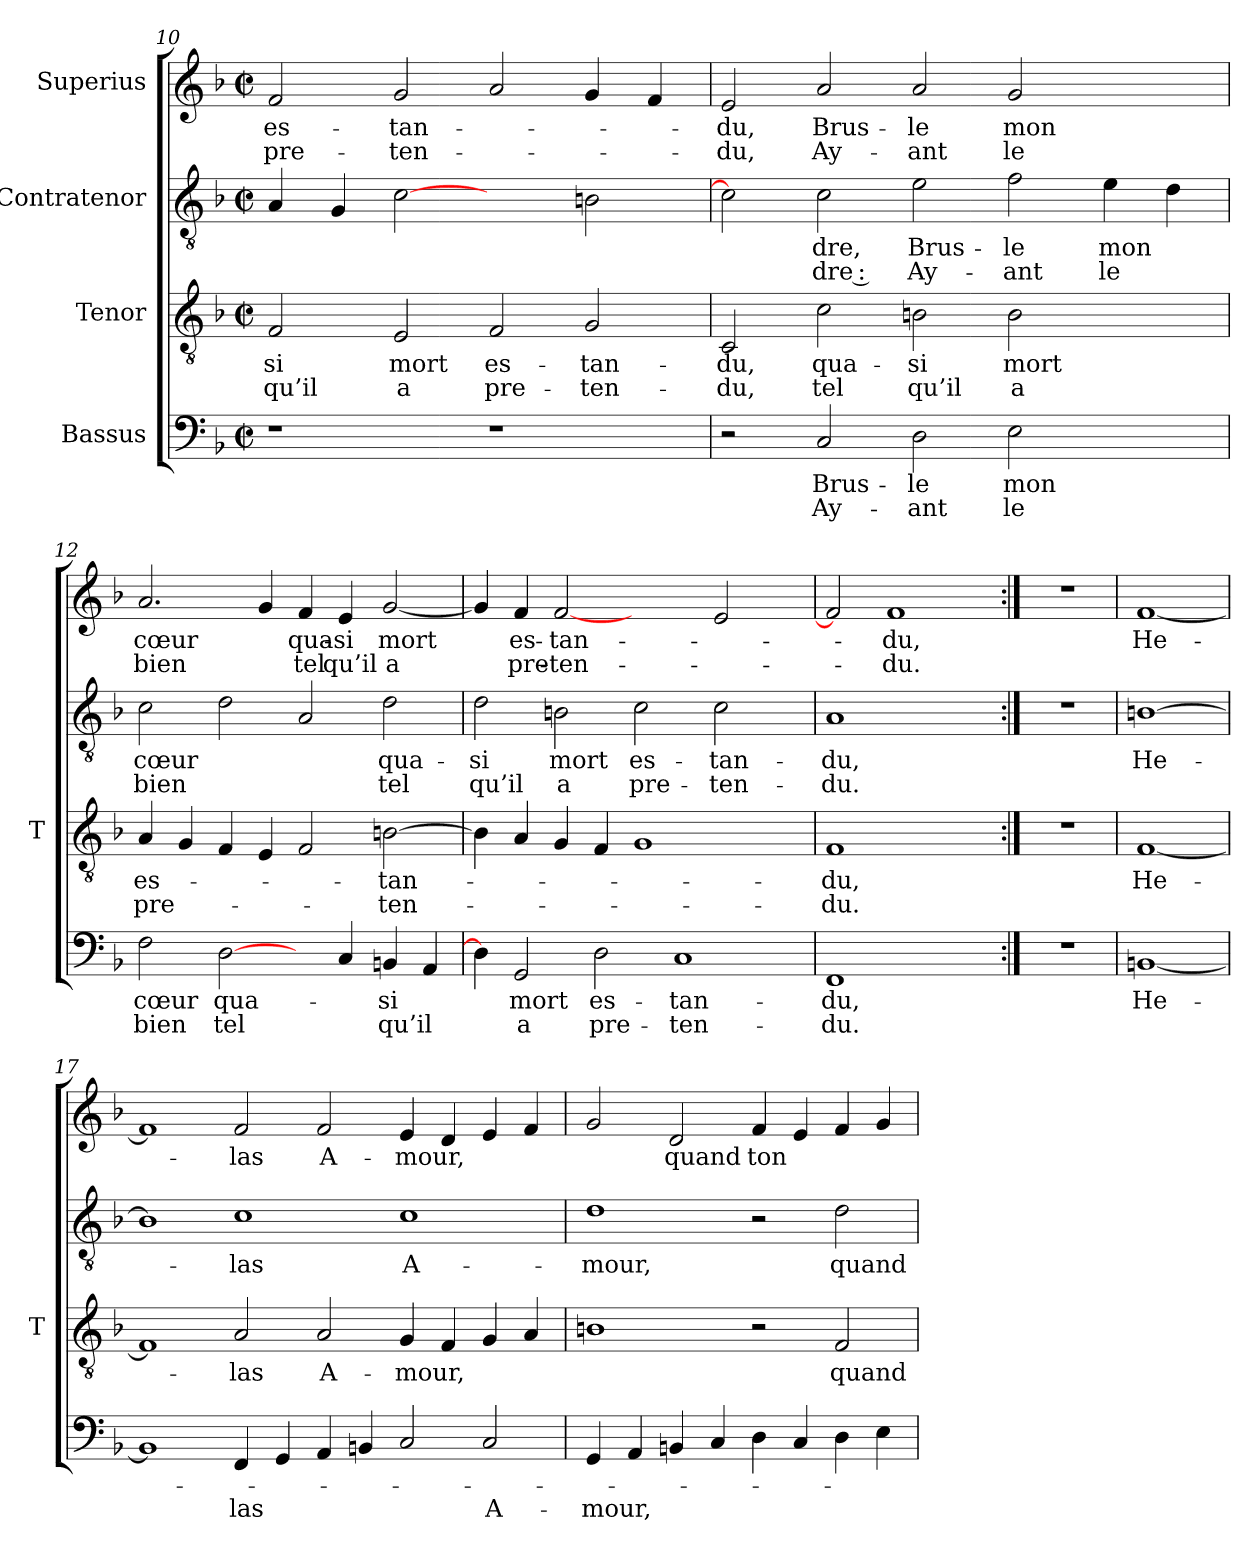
**kern	**text	**text	**kern	**text	**text	**kern	**text	**text	**kern	**text	**text
*part4	*part4	*part4	*part3	*part3	*part3	*part2	*part2	*part2	*part1	*part1	*part1
*staff4	*staff4	*staff4	*staff3	*staff3	*staff3	*staff2	*staff2	*staff2	*staff1	*staff1	*staff1
*I"Bassus	*	*	*I"Tenor	*	*	*I"Contratenor	*	*	*I"Superius	*	*
*	*	*	*I'T	*	*	*	*	*	*	*	*
*clefF4	*	*	*clefGv2	*	*	*clefGv2	*	*	*clefG2	*	*
*k[b-]	*	*	*k[b-]	*	*	*k[b-]	*	*	*k[b-]	*	*
*F:	*	*	*F:	*	*	*F:	*	*	*F:	*	*
*M2/2	*	*	*M2/2	*	*	*M2/2	*	*	*M2/2	*	*
*met(c|)	*	*	*met(c|)	*	*	*met(c|)	*	*	*met(c|)	*	*
=10	=10	=10	=10	=10	=10	=10	=10	=10	=10	=10	=10
1r	.	.	2F	-si	-qu’il	4A	.	.	2f	es-	pre-
.	.	.	.	.	.	4G	.	.	.	.	.
.	.	.	2E	-mort	-a	[2c	.	.	2g	tan-	ten-
1r	.	.	2F	es-	pre-	2ryy	.	.	2a	.	.
.	.	.	2G	tan-	ten-	2Bn	.	.	4g	.	.
.	.	.	.	.	.	.	.	.	4f	.	.
=11	=11	=11	=11	=11	=11	=11	=11	=11	=11	=11	=11
2r	.	.	2C	-du,	-du,	2c]	.	.	2e	-du,	-du,
2C	Brus-	Ay-	2c	qua-	-tel	2c	-dre,	-dre :	2a	Brus-	Ay-
2D	-le	-ant	2Bn	-si	-qu’il	2e	Brus-	Ay-	2a	-le	-ant
2E	-mon	-le	2B	-mort	-a	2f	-le	-ant	2g	-mon	-le
2ryy	.	.	2ryy	.	.	4e	-mon	-le	2ryy	.	.
.	.	.	.	.	.	4d	.	.	.	.	.
=12	=12	=12	=12	=12	=12	=12	=12	=12	=12	=12	=12
2F	-cœur	-bien	4A	es-	pre-	2c	-cœur	-bien	2.a	-cœur	-bien
.	.	.	4G	.	.	.	.	.	.	.	.
[2D	qua-	-tel	4F	.	.	2d	.	.	.	.	.
.	.	.	4E	.	.	.	.	.	4g	.	.
4ryy	.	.	2F	.	.	2A	.	.	4f	qua-	-tel
4C	.	.	.	.	.	.	.	.	4e	-si	-qu’il
4BBn	-si	-qu’il	[2Bn	tan-	ten-	2d	qua-	-tel	[2g	-mort	-a
4AA	.	.	.	.	.	.	.	.	.	.	.
!!LO:PB:g=z
=13	=13	=13	=13	=13	=13	=13	=13	=13	=13	=13	=13
4D]	.	.	4B]	.	.	2d	-si	-qu’il	4g]	.	.
2GG	-mort	-a	4A	.	.	.	.	.	4f	es-	pre-
.	.	.	4G	.	.	2B	-mort	-a	[2f	tan-	ten-
2D	es-	pre-	4F	.	.	.	.	.	.	.	.
.	.	.	1G	.	.	2c	es-	pre-	2ryy	.	.
1C	tan-	ten-	.	.	.	.	.	.	.	.	.
.	.	.	.	.	.	2c	tan-	ten-	2e	.	.
.	.	.	4ryy	.	.	4ryy	.	.	4ryy	.	.
=14	=14	=14	=14	=14	=14	=14	=14	=14	=14	=14	=14
1FF	-du,	-du.	1F	-du,	-du.	1A	-du,	-du.	2f]	.	.
.	.	.	.	.	.	.	.	.	1f	-du,	-du.
2ryy	.	.	2ryy	.	.	2ryy	.	.	.	.	.
=15:|!	=15:|!	=15:|!	=15:|!	=15:|!	=15:|!	=15:|!	=15:|!	=15:|!	=15:|!	=15:|!	=15:|!
1r	.	.	1r	.	.	1r	.	.	1r	.	.
=16	=16	=16	=16	=16	=16	=16	=16	=16	=16	=16	=16
[1BBn	He-	.	[1F	He-	.	[1B	He-	.	[1f	He-	.
=17	=17	=17	=17	=17	=17	=17	=17	=17	=17	=17	=17
1BB]	.	.	1F]	.	.	1B]	.	.	1f]	.	.
4FF	.	-las	2A	-las	.	1c	-las	.	2f	-las	.
4GG	.	.	.	.	.	.	.	.	.	.	.
4AA	.	.	2A	A-	.	.	.	.	2f	A-	.
4BBn	.	.	.	.	.	.	.	.	.	.	.
2C	.	.	4G	-mour,	.	1c	A-	.	4e	-mour,	.
.	.	.	4F	.	.	.	.	.	4d	.	.
2C	.	A-	4G	.	.	.	.	.	4e	.	.
.	.	.	4A	.	.	.	.	.	4f	.	.
!!LO:LB:g=z
=18	=18	=18	=18	=18	=18	=18	=18	=18	=18	=18	=18
4GG	.	-mour,	1Bn	.	.	1d	-mour,	.	2g	.	.
4AA	.	.	.	.	.	.	.	.	.	.	.
4BBn	.	.	.	.	.	.	.	.	2d	-quand	.
4C	.	.	.	.	.	.	.	.	.	.	.
4D	.	.	2r	.	.	2r	.	.	4f	-ton	.
4C	.	.	.	.	.	.	.	.	4e	.	.
4D	.	.	2F	-quand	.	2d	-quand	.	4f	.	.
4E	.	.	.	.	.	.	.	.	4g	.	.
=	=	=	=	=	=	=	=	=	=	=	=
*-	*-	*-	*-	*-	*-	*-	*-	*-	*-	*-	*-
